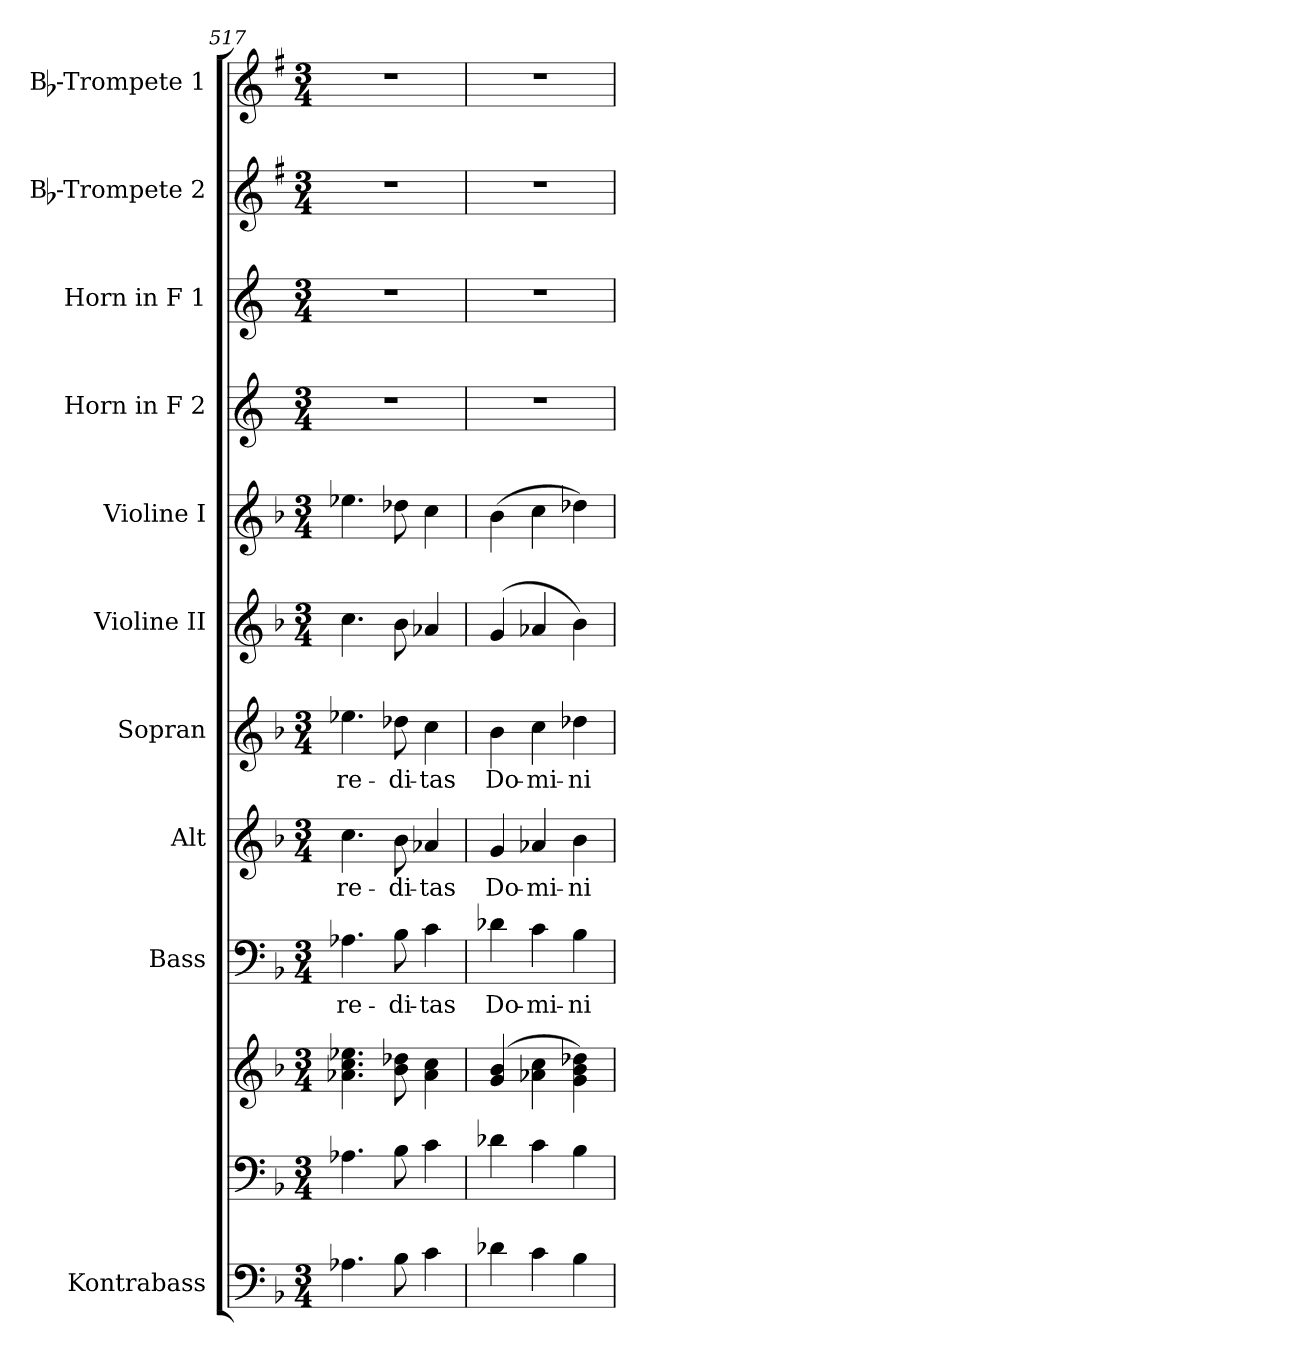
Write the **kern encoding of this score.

**kern	**kern	**kern	**kern	**text	**kern	**text	**kern	**text	**kern	**kern	**kern	**kern	**kern	**kern
*part11	*part10	*part10	*part9	*part9	*part8	*part8	*part7	*part7	*part6	*part5	*part4	*part3	*part2	*part1
*staff12	*staff11	*staff10	*staff9	*staff9	*staff8	*staff8	*staff7	*staff7	*staff6	*staff5	*staff4	*staff3	*staff2	*staff1
*I"Kontrabass	*	*	*I"Bass	*	*I"Alt	*	*I"Sopran	*	*I"Violine II	*I"Violine I	*I"Horn in F 2	*I"Horn in F 1	*I"Bb-Trompete 2	*I"Bb-Trompete 1
*I'Kb.	*	*	*I'B.	*	*I'A.	*	*I'S.	*	*I'Vl. II	*I'Vl. I	*	*	*I'Bb Trp. 2	*I'Bb Trp. 1
*clefF4	*clefF4	*clefG2	*clefF4	*	*clefG2	*	*clefG2	*	*clefG2	*clefG2	*clefG2	*clefG2	*clefG2	*clefG2
*ITrd7c12	*	*	*	*	*	*	*	*	*	*	*ITrd4c7	*ITrd4c7	*ITrd1c2	*ITrd1c2
*k[b-]	*k[b-]	*k[b-]	*k[b-]	*	*k[b-]	*	*k[b-]	*	*k[b-]	*k[b-]	*k[b-]	*k[b-]	*k[b-]	*k[b-]
*F:	*F:	*F:	*F:	*	*F:	*	*F:	*	*F:	*F:	*F:	*F:	*F:	*F:
*M3/4	*M3/4	*M3/4	*M3/4	*	*M3/4	*	*M3/4	*	*M3/4	*M3/4	*M3/4	*M3/4	*M3/4	*M3/4
=517	=517	=517	=517	=517	=517	=517	=517	=517	=517	=517	=517	=517	=517	=517
!	!	!	!	!LO:LY:b	!	!LO:LY:b	!	!LO:LY:b	!	!	!	!	!	!
4.AA-X\	4.A-X\	4.a-X\ 4.cc\ 4.ee-X\	4.A-X\	-re-	4.cc\	-re-	4.ee-X\	-re-	4.cc\	4.ee-X\	2.r	2.r	2.r	2.r
!	!	!	!	!LO:LY:b	!	!LO:LY:b	!	!LO:LY:b	!	!	!	!	!	!
8BB-\	8B-\	8b-\ 8dd-X\	8B-\	-di-	8b-\	-di-	8dd-X\	-di-	8b-\	8dd-X\	.	.	.	.
!	!	!	!	!LO:LY:b	!	!LO:LY:b	!	!LO:LY:b	!	!	!	!	!	!
4C\	4c\	4a-\ 4cc\	4c\	-tas	4a-X/	-tas	4cc\	-tas	4a-X/	4cc\	.	.	.	.
=518	=518	=518	=518	=518	=518	=518	=518	=518	=518	=518	=518	=518	=518	=518
!	!	!	!	!LO:LY:b	!	!LO:LY:b	!	!LO:LY:b	!	!	!	!	!	!
4D-X\	4d-X\	(4g/ 4b-/	4d-X\	Do-	4g/	Do-	4b-\	Do-	(4g/	(>4b-\	2.r	2.r	2.r	2.r
!	!	!	!	!LO:LY:b	!	!LO:LY:b	!	!LO:LY:b	!	!	!	!	!	!
4C\	4c\	4a-X\ 4cc\	4c\	-mi-	4a-X/	-mi-	4cc\	-mi-	4a-X/	4cc\	.	.	.	.
!	!	!	!	!LO:LY:b	!	!LO:LY:b	!	!LO:LY:b	!	!	!	!	!	!
4BB-\	4B-\	4g\ 4b-\ 4dd-X\)	4B-\	-ni	4b-\	-ni	4dd-X\	-ni	4b-\)	4dd-X\)	.	.	.	.
=	=	=	=	=	=	=	=	=	=	=	=	=	=	=
*-	*-	*-	*-	*-	*-	*-	*-	*-	*-	*-	*-	*-	*-	*-
